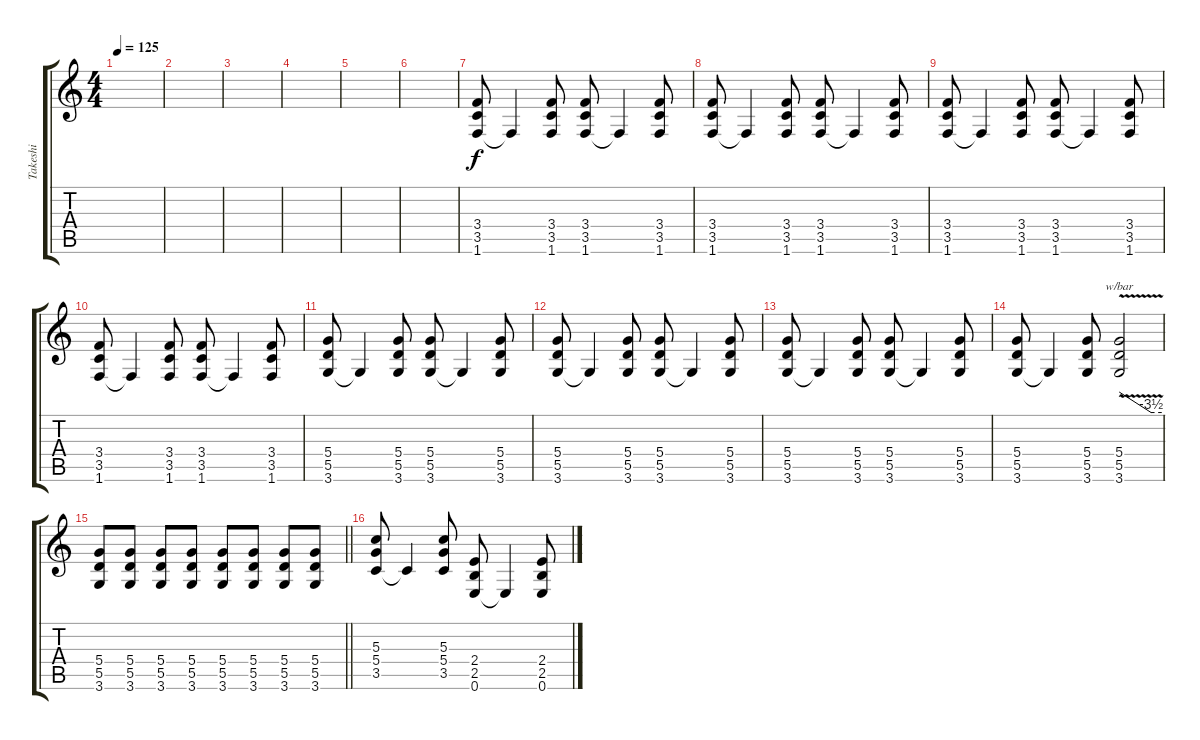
\track ("Takeshi" "Takeshi") {instrument distortionguitar}
\staff {score tabs}
\tuning (E4 B3 G3 D3 A2 E2) {hide}
\ts (4 4)
\tempo 125
\clef g2
\ks c
|
|
|
|
|
|
(3.4 3.5 1.6).8 1.6{t}.4 (3.4 3.5 1.6).8 (3.4 3.5 1.6).8 1.6{t}.4 (3.4 3.5 1.6).8 |
(3.4 3.5 1.6).8 1.6{t}.4 (3.4 3.5 1.6).8 (3.4 3.5 1.6).8 1.6{t}.4 (3.4 3.5 1.6).8 |
(3.4 3.5 1.6).8 1.6{t}.4 (3.4 3.5 1.6).8 (3.4 3.5 1.6).8 1.6{t}.4 (3.4 3.5 1.6).8 |
(3.4 3.5 1.6).8 1.6{t}.4 (3.4 3.5 1.6).8 (3.4 3.5 1.6).8 1.6{t}.4 (3.4 3.5 1.6).8 |
(5.4 5.5 3.6).8 3.6{t}.4 (5.4 5.5 3.6).8 (5.4 5.5 3.6).8 3.6{t}.4 (5.4 5.5 3.6).8 |
(5.4 5.5 3.6).8 3.6{t}.4 (5.4 5.5 3.6).8 (5.4 5.5 3.6).8 3.6{t}.4 (5.4 5.5 3.6).8 |
(5.4 5.5 3.6).8 3.6{t}.4 (5.4 5.5 3.6).8 (5.4 5.5 3.6).8 3.6{t}.4 (5.4 5.5 3.6).8 |
(5.4 5.5 3.6).8 3.6{t}.4 (5.4 5.5 3.6).8 (5.4 5.5 3.6{v}).2{tbe (custom default 0 0 45 -14 60 -14)} |
\barLineRight lightlight
(5.4 5.5 3.6).8 (5.4 5.5 3.6).8 (5.4 5.5 3.6).8 (5.4 5.5 3.6).8 (5.4 5.5 3.6).8 (5.4 5.5 3.6).8 (5.4 5.5 3.6).8 (5.4 5.5 3.6).8 |
(5.3 5.4 3.5).8 3.5{t}.4 (5.3 5.4 3.5).8 (2.4 2.5 0.6).8 0.6{t}.4 (2.4 2.5 0.6).8
